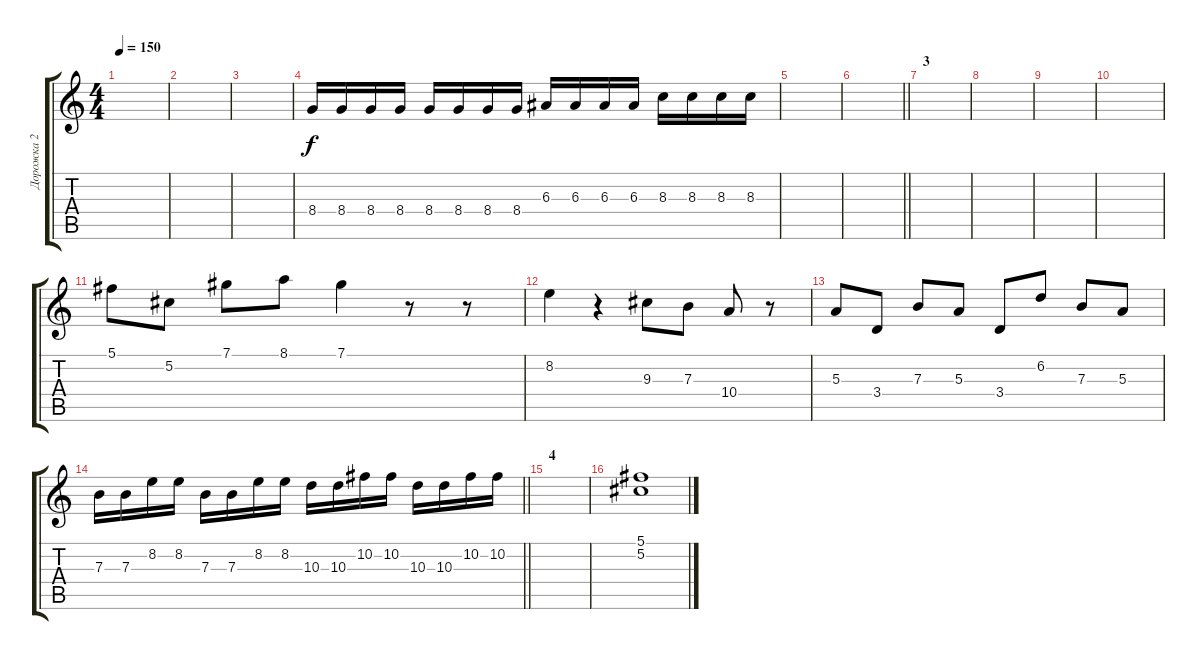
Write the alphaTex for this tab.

\track ("Дорожка 2" "Дорожка 2") {instrument distortionguitar}
\staff {score tabs}
\tuning (Db4 Ab3 E3 B2 Gb2 B1) {hide}
\ts (4 4)
\tempo 150
\clef g2
\ks c
|
|
|
8.4.16 8.4.16 8.4.16 8.4.16 8.4.16 8.4.16 8.4.16 8.4.16 6.3.16 6.3.16 6.3.16 6.3.16 8.3.16 8.3.16 8.3.16 8.3.16 |
|
\barLineRight lightlight
|
\section ("" "3")
|
|
|
|
5.1.8 5.2.8 7.1.8 8.1.8 7.1.4 r.8 r.8 |
8.2.4 r.4 9.3.8 7.3.8 10.4.8 r.8 |
5.3.8 3.4.8 7.3.8 5.3.8 3.4.8 6.2.8 7.3.8 5.3.8 |
\barLineRight lightlight
7.3.16 7.3.16 8.2.16 8.2.16 7.3.16 7.3.16 8.2.16 8.2.16 10.3.16 10.3.16 10.2.16 10.2.16 10.3.16 10.3.16 10.2.16 10.2.16 |
\section ("" "4")
|
(5.1 5.2).1
